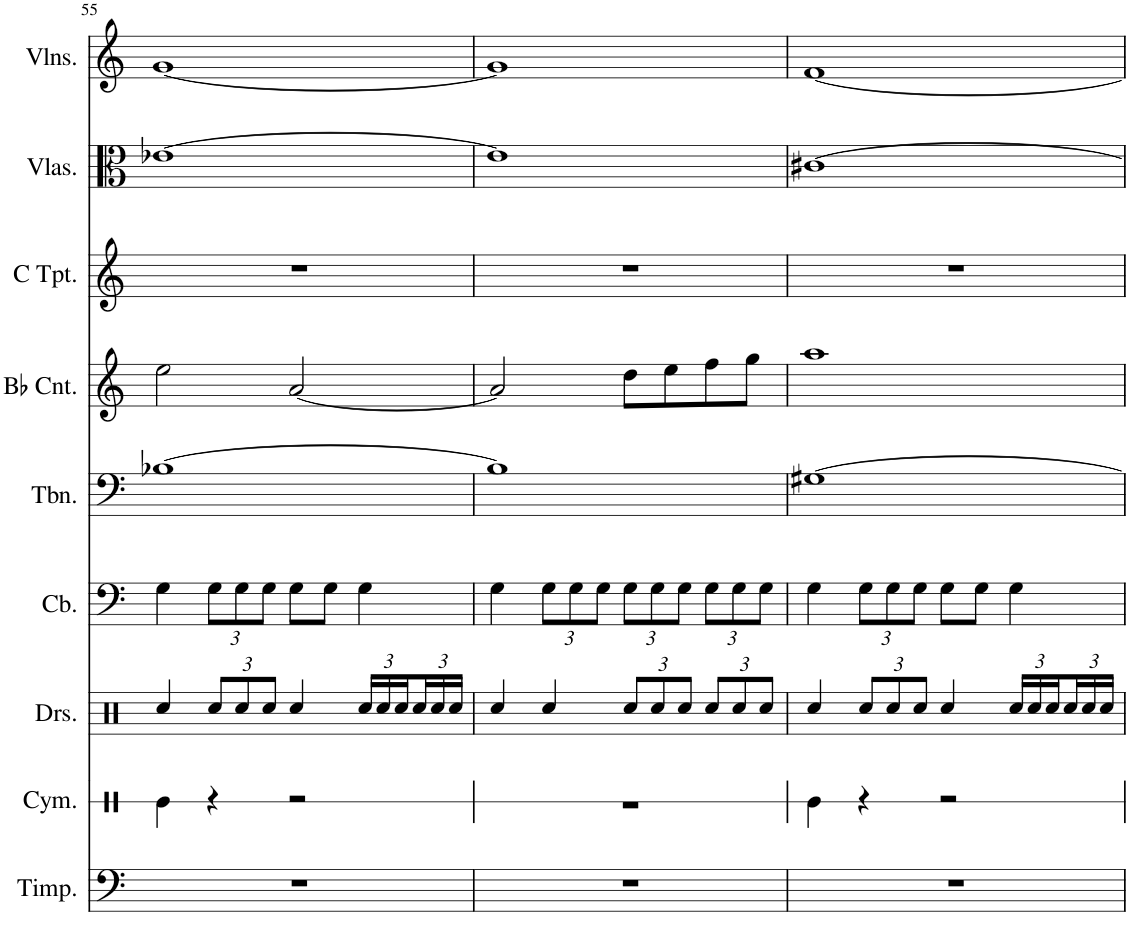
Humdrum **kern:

**kern	**kern	**kern	**kern	**kern	**kern	**kern	**kern	**kern
*part9	*part8	*part7	*part6	*part5	*part4	*part3	*part2	*part1
*staff9	*staff8	*staff7	*staff6	*staff5	*staff4	*staff3	*staff2	*staff1
*I"Timpani, Timpani	*I"Cymbal, Orchestral Cymbal	*I"Drumset, Snare Drum	*I"Contrabass, Bass	*I"Trombone, Trombone	*I"Bb Cornet, Trumpet	*I"C Trumpet, Trumpet	*I"Violas, Shrt.String Ensemble	*I"Violins, Shrt.String Ensemble
*I'Timp.	*I'Cym.	*I'Drs.	*I'Cb.	*I'Tbn.	*I'Bb Cnt.	*I'C Tpt.	*I'Vlas.	*I'Vlns.
!!LO:PB:g=z
*clefF4	*clefX	*clefX	*clefF4	*clefF4	*clefG2	*clefG2	*clefC3	*clefG2
*	*	*	*Trd7c12	*	*Trd1c2	*	*	*
*k[]	*k[]	*k[]	*k[]	*k[]	*k[]	*k[]	*k[]	*k[]
*M4/4	*M4/4	*M4/4	*M4/4	*M4/4	*M4/4	*M4/4	*M4/4	*M4/4
=55	=55	=55	=55	=55	=55	=55	=55	=55
1r	4Re\	4Rcc/	4G\	[1B-X	2ee\	1r	[1e-X	[1g
*	*	*Xbrackettup	*Xbrackettup	*	*	*	*	*
.	4r	12Rcc/L	12G\L	.	.	.	.	.
.	.	12Rcc/	12G\	.	.	.	.	.
.	.	12Rcc/J	12G\J	.	.	.	.	.
.	2r	4Rcc/	8G\L	.	[2a/	.	.	.
.	.	.	8G\J	.	.	.	.	.
.	.	24Rcc/LL	4G\	.	.	.	.	.
.	.	24Rcc/	.	.	.	.	.	.
.	.	24Rcc/	.	.	.	.	.	.
.	.	24Rcc/	.	.	.	.	.	.
.	.	24Rcc/	.	.	.	.	.	.
.	.	24Rcc/JJ	.	.	.	.	.	.
=56	=56	=56	=56	=56	=56	=56	=56	=56
1r	1r	4Rcc/	4G\	1B-]	2a/]	1r	1e-]	1g]
.	.	4Rcc/	12G\L	.	.	.	.	.
.	.	.	12G\	.	.	.	.	.
.	.	.	12G\J	.	.	.	.	.
.	.	12Rcc/L	12G\L	.	8dd\L	.	.	.
.	.	12Rcc/	12G\	.	.	.	.	.
.	.	.	.	.	8ee\	.	.	.
.	.	12Rcc/J	12G\J	.	.	.	.	.
.	.	12Rcc/L	12G\L	.	8ff\	.	.	.
.	.	12Rcc/	12G\	.	.	.	.	.
.	.	.	.	.	8gg\J	.	.	.
.	.	12Rcc/J	12G\J	.	.	.	.	.
=57	=57	=57	=57	=57	=57	=57	=57	=57
1r	4Re\	4Rcc/	4G\	[1G#X	1aa	1r	[1c#X	[1f
.	4r	12Rcc/L	12G\L	.	.	.	.	.
.	.	12Rcc/	12G\	.	.	.	.	.
.	.	12Rcc/J	12G\J	.	.	.	.	.
.	2r	4Rcc/	8G\L	.	.	.	.	.
.	.	.	8G\J	.	.	.	.	.
.	.	24Rcc/LL	4G\	.	.	.	.	.
.	.	24Rcc/	.	.	.	.	.	.
.	.	24Rcc/	.	.	.	.	.	.
.	.	24Rcc/	.	.	.	.	.	.
.	.	24Rcc/	.	.	.	.	.	.
.	.	24Rcc/JJ	.	.	.	.	.	.
=	=	=	=	=	=	=	=	=
*-	*-	*-	*-	*-	*-	*-	*-	*-
